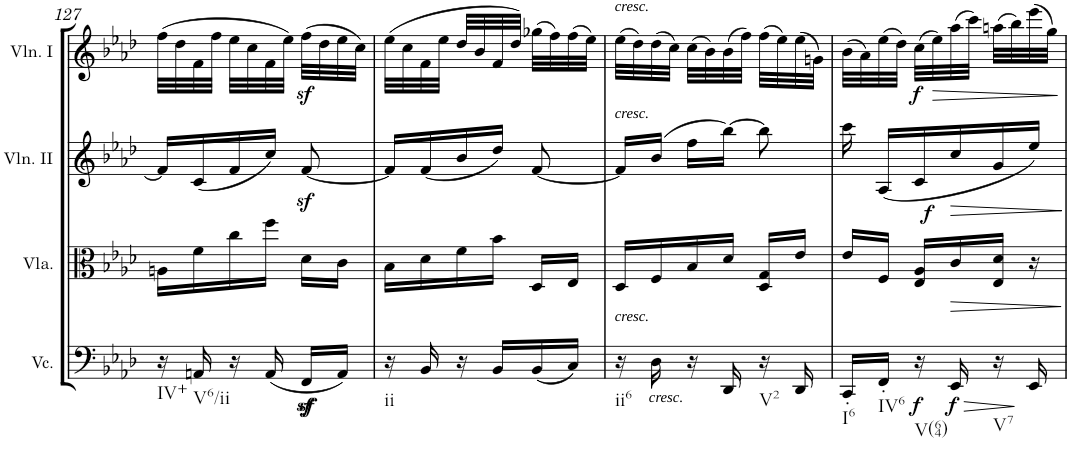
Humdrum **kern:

**kern	**dynam	**kern	**dynam	**kern	**dynam	**kern	**dynam
*part4	*part4	*part3	*part3	*part2	*part2	*part1	*part1
*staff4	*staff4	*staff3	*staff3	*staff2	*staff2	*staff1	*staff1
*I"Violoncello	*	*I"Viola	*	*I"Violin II	*	*I"Violin I	*
*I'Vc.	*	*I'Vla.	*	*I'Vln. II	*	*I'Vln. I	*
!!LO:PB:g=z
*clefF4	*	*clefC3	*	*clefG2	*	*clefG2	*
*k[b-e-a-d-]	*	*k[b-e-a-d-]	*	*k[b-e-a-d-]	*	*k[b-e-a-d-]	*
*A-:	*	*A-:	*	*A-:	*	*A-:	*
*M3/8	*	*M3/8	*	*M3/8	*	*M3/8	*
=127	=127	=127	=127	=127	=127	=127	=127
!LO:TX:b:t=IV+	!	!	!	!	!	!	!
16r	.	16An\LL	.	16f/LL]	.	(32ff\LLL	.
.	.	.	.	.	.	32dd-\	.
!LO:TX:b:t=V6/ii	!	!	!	!	!	!	!
16AAn/	.	16f\	.	(16c/	.	32f\	.
.	.	.	.	.	.	32ff\JJJ	.
16r	.	16cc\	.	16f/	.	32ee-\LLL	.
.	.	.	.	.	.	32cc\	.
(16AA/	.	16ff\JJ	.	16cc/JJ)	.	32f\	.
.	.	.	.	.	.	32ee-\JJJ)	.
16FFz</LL	.	16d-\LL	.	[8fz</	.	(32ffz<\LLL	.
.	.	.	.	.	.	32dd-\	.
16AA/JJ)	.	16c\JJ	.	.	.	32ee-\	.
.	.	.	.	.	.	32cc\JJJ)	.
=128	=128	=128	=128	=128	=128	=128	=128
!LO:TX:b:t=ii	!	!	!	!	!	!	!
16r	.	16B-\LL	.	16f/LL]	.	(32ee-\LLL	.
.	.	.	.	.	.	32cc\	.
16BB-/	.	16d-\	.	(16f/	.	32f\	.
.	.	.	.	.	.	32ee-\JJJ	.
16r	.	16f\	.	16b-/	.	32dd-/LLL	.
.	.	.	.	.	.	32b-/	.
16BB-/LL	.	16b-\JJ	.	16dd-/JJ)	.	32f/	.
.	.	.	.	.	.	32dd-/JJJ)	.
(16BB-/	.	16D-/LL	.	[8f/	.	(32gg-X\LLL	.
.	.	.	.	.	.	32ff\)	.
16C/JJ)	.	16E-/JJ	.	.	.	(32ff\	.
.	.	.	.	.	.	32ee-\JJJ)	.
=129	=129	=129	=129	=129	=129	=129	=129
!	!	!	!	!	!	!LO:TX:a:i:t=cresc.	!
!	!	!	!	!LO:TX:a:i:t=cresc.	!	!	!
!LO:TX:a:i:t=cresc.	!	!	!	!	!	!	!
!LO:TX:b:t=ii6	!	!	!	!	!	!	!
16r	.	16D-/LL	.	16f/LL]	.	(32ee-\LLL	.
.	.	.	.	.	.	32dd-\)	.
!LO:TX:b:i:t=cresc.	!	!	!	!	!	!	!
16D-\	.	16F/	.	(16b-/JJ	.	(32dd-\	.
.	.	.	.	.	.	32cc\JJJ)	.
16r	.	16B-/	.	16ff\LL	.	(32cc\LLL	.
.	.	.	.	.	.	32b-\)	.
16DD-/	.	16d-/JJ	.	[16bb-\JJ)	.	(32b-\	.
.	.	.	.	.	.	32ff\JJJ)	.
!LO:TX:b:t=V2	!	!	!	!	!	!	!
16r	.	16D-/ 16G/LL	.	8bb-\]	.	(32ff\LLL	.
.	.	.	.	.	.	32ee-\)	.
16DD-/	.	16e-/JJ	.	.	.	(32ee-\	.
.	.	.	.	.	.	32gn\JJJ)	.
=130	=130	=130	=130	=130	=130	=130	=130
!LO:TX:b:t=I6	!	!	!	!	!	!	!
16CC'/LL	.	16e-/LL	.	16ccc\	.	(32b-\LLL	.
.	.	.	.	.	.	32a-\)	.
!LO:TX:b:t=IV6	!	!	!	!	!	!	!
16FF'/JJ	.	16F/JJ	.	(16A-/LL	.	(32ee-\	.
.	.	.	.	.	.	32dd-\JJJ)	.
!LO:TX:b:t=V(64)	!	!	!	!	!	!	!
!	!LO:DY:b	!	!LO:DY:a	!	!	!	!LO:DY:b
16r	f	16E-/ 16A-/LL	f	16c/	.	(32cc\LLL	f
!	!	!	!	!	!	!	!LO:HP:b
.	.	.	.	.	.	32ee-\)	>
!	!LO:HP:b	!	!LO:HP:b	!	!LO:HP:b	!	!
!	!LO:DY:n=1:b	!	!	!	!	!	!
16EE-/	> f	16c/	>	16cc/	>	(32aa-\	.
.	.	.	.	.	.	32ccc\JJJ)	.
!LO:TX:b:t=V7	!	!	!	!	!	!	!
16r	.	16E-/ 16d-/JJ	.	16g/	.	(32aan\LLL	.
.	.	.	.	.	.	32bb-\)	.
16EE-/	.	16r	]	16ee-/JJ)	]	(32eee-\	.
.	.	.	.	.	.	32gg\JJJ)	.
.	]	.	.	.	.	.	]
=	=	=	=	=	=	=	=
*-	*-	*-	*-	*-	*-	*-	*-
